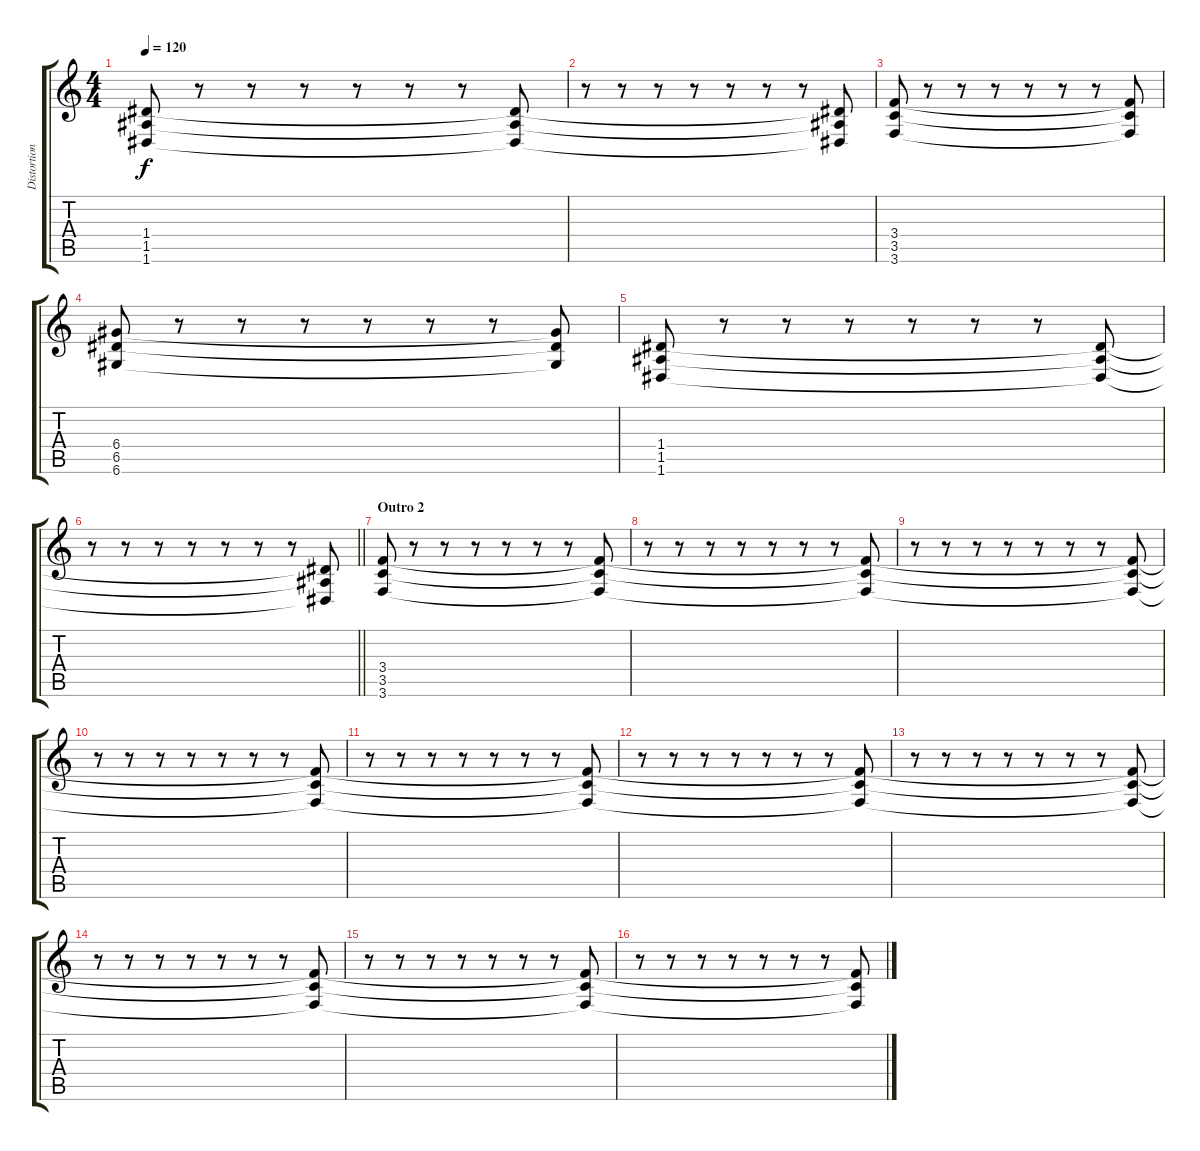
\track ("Distortion 1" "Distortion") {instrument distortionguitar}
\staff {score tabs}
\tuning (E4 B3 G3 D3 A2 D2) {hide}
\ts (4 4)
\tempo 120
\clef g2
\ks c
(1.4 1.5 1.6).8{dy f} r.8 r.8 r.8 r.8 r.8 r.8 (1.4{t} 1.5{t} 1.6{t}).8 |
r.8 r.8 r.8 r.8 r.8 r.8 r.8 (1.4{t} 1.5{t} 1.6{t}).8 |
(3.4 3.5 3.6).8 r.8 r.8 r.8 r.8 r.8 r.8 (3.4{t} 3.5{t} 3.6{t}).8 |
(6.4 6.5 6.6).8 r.8 r.8 r.8 r.8 r.8 r.8 (6.4{t} 6.5{t} 6.6{t}).8 |
(1.4 1.5 1.6).8 r.8 r.8 r.8 r.8 r.8 r.8 (1.4{t} 1.5{t} 1.6{t}).8 |
\barLineRight lightlight
r.8 r.8 r.8 r.8 r.8 r.8 r.8 (1.4{t} 1.5{t} 1.6{t}).8 |
\section ("" "Outro 2")
(3.4 3.5 3.6).8 r.8 r.8 r.8 r.8 r.8 r.8 (3.4{t} 3.5{t} 3.6{t}).8 |
r.8 r.8 r.8 r.8 r.8 r.8 r.8 (3.4{t} 3.5{t} 3.6{t}).8 |
r.8 r.8 r.8 r.8 r.8 r.8 r.8 (3.4{t} 3.5{t} 3.6{t}).8 |
r.8 r.8 r.8 r.8 r.8 r.8 r.8 (3.4{t} 3.5{t} 3.6{t}).8 |
r.8 r.8 r.8 r.8 r.8 r.8 r.8 (3.4{t} 3.5{t} 3.6{t}).8 |
r.8 r.8 r.8 r.8 r.8 r.8 r.8 (3.4{t} 3.5{t} 3.6{t}).8 |
r.8 r.8 r.8 r.8 r.8 r.8 r.8 (3.4{t} 3.5{t} 3.6{t}).8 |
r.8 r.8 r.8 r.8 r.8 r.8 r.8 (3.4{t} 3.5{t} 3.6{t}).8 |
r.8 r.8 r.8 r.8 r.8 r.8 r.8 (3.4{t} 3.5{t} 3.6{t}).8 |
r.8 r.8 r.8 r.8 r.8 r.8 r.8 (3.4{t} 3.5{t} 3.6{t}).8
